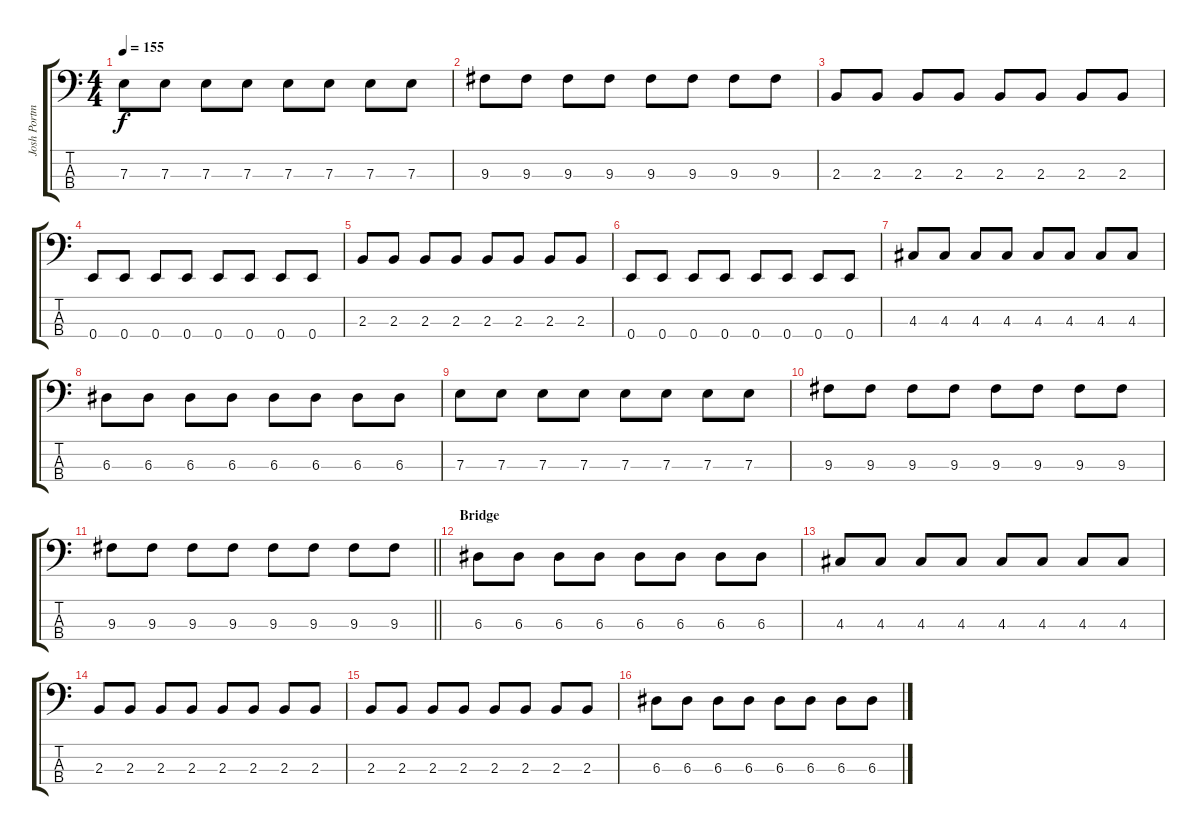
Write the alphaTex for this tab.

\track ("Josh Portman - Bass" "Josh Portm") {instrument electricbasspick}
\staff {score tabs}
\tuning (G2 D2 A1 E1) {hide}
\ts (4 4)
\tempo 155
\clef f4
\ks c
7.3.8{dy f} 7.3.8 7.3.8 7.3.8 7.3.8 7.3.8 7.3.8 7.3.8 |
9.3.8 9.3.8 9.3.8 9.3.8 9.3.8 9.3.8 9.3.8 9.3.8 |
2.3.8 2.3.8 2.3.8 2.3.8 2.3.8 2.3.8 2.3.8 2.3.8 |
0.4.8 0.4.8 0.4.8 0.4.8 0.4.8 0.4.8 0.4.8 0.4.8 |
2.3.8 2.3.8 2.3.8 2.3.8 2.3.8 2.3.8 2.3.8 2.3.8 |
0.4.8 0.4.8 0.4.8 0.4.8 0.4.8 0.4.8 0.4.8 0.4.8 |
4.3.8 4.3.8 4.3.8 4.3.8 4.3.8 4.3.8 4.3.8 4.3.8 |
6.3.8 6.3.8 6.3.8 6.3.8 6.3.8 6.3.8 6.3.8 6.3.8 |
7.3.8 7.3.8 7.3.8 7.3.8 7.3.8 7.3.8 7.3.8 7.3.8 |
9.3.8 9.3.8 9.3.8 9.3.8 9.3.8 9.3.8 9.3.8 9.3.8 |
\barLineRight lightlight
9.3.8 9.3.8 9.3.8 9.3.8 9.3.8 9.3.8 9.3.8 9.3.8 |
\section ("" "Bridge")
6.3.8{volume 13 instrument electricbassfinger} 6.3.8 6.3.8 6.3.8 6.3.8 6.3.8 6.3.8 6.3.8 |
4.3.8 4.3.8 4.3.8 4.3.8 4.3.8 4.3.8 4.3.8 4.3.8 |
2.3.8 2.3.8 2.3.8 2.3.8 2.3.8 2.3.8 2.3.8 2.3.8 |
2.3.8 2.3.8 2.3.8 2.3.8 2.3.8 2.3.8 2.3.8 2.3.8 |
6.3.8 6.3.8 6.3.8 6.3.8 6.3.8 6.3.8 6.3.8 6.3.8
